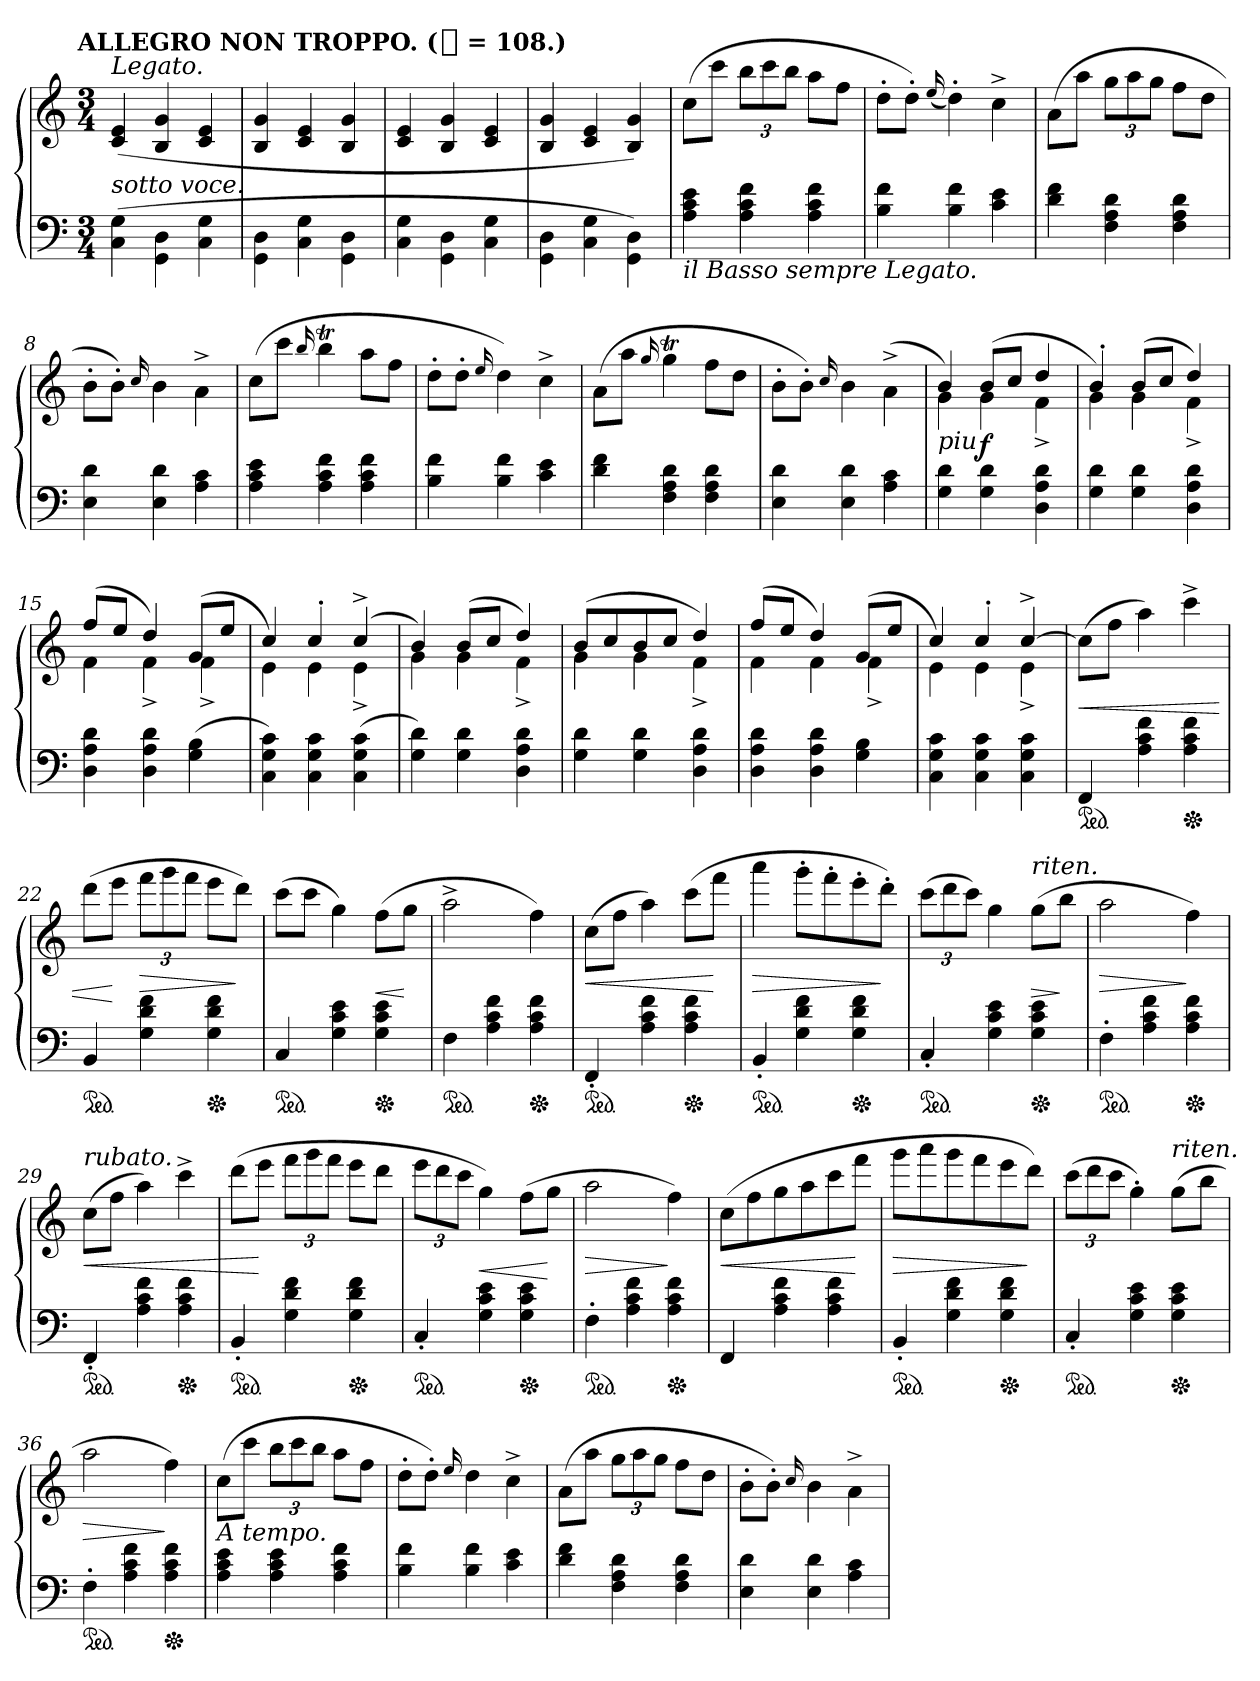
**kern	**kern	**dynam
*part1	*part1	*part1
*staff2	*staff1	*staff1/2
*clefF4	*clefG2	*
*k[]	*k[]	*
!!LO:TX:omd:t=ALLEGRO NON TROPPO. ([quarter] = 108.)
*M3/4	*M3/4	*
*MM108	*MM108	*
=1	=1	=1
!	!LO:TX:a:i:t=Legato.	!
!LO:TX:a:i:t=sotto voce.	!	!
(4C 4G	(4c 4e	.
4GG\ 4D\	4B 4g	.
4C 4G	4c 4e	.
=2	=2	=2
4GG\ 4D\	4B 4g	.
4C 4G	4c 4e	.
4GG\ 4D\	4B 4g	.
=3	=3	=3
4C 4G	4c 4e	.
4GG\ 4D\	4B 4g	.
4C 4G	4c 4e	.
=4	=4	=4
4GG\ 4D\	4B 4g	.
4C 4G	4c 4e	.
4GG\ 4D\)	4B 4g)	.
=5	=5	=5
!LO:TX:b:i:t=il Basso sempre Legato.	!	!
4A 4c 4e	(8ccL	.
.	8cccJ	.
4A 4c 4f	12bbL	.
.	12ccc	.
.	12bbJ	.
4A 4c 4f	8aaL	.
.	8ffJ	.
=6	=6	=6
4B 4f	8dd'L	.
.	8dd'J)	.
.	(<16qqee/	.
4B 4f	4dd')	.
4c 4e	4cc^	.
=7	=7	=7
4d 4f	(8aL	.
.	8aaJ	.
4F 4A 4d	12ggL	.
.	12aa	.
.	12ggJ	.
4F 4A 4d	8ffL	.
.	8ddJ	.
=8	=8	=8
4E 4d	8b'L	.
.	8b'J)	.
.	16qqcc/	.
4E 4d	4b	.
4A 4c	4a^\	.
=9	=9	=9
4A 4c 4e	(8ccL	.
.	8cccJ	.
.	16qqbb/	.
4A 4c 4f	4bbt	.
4A 4c 4f	8aaL	.
.	8ffJ	.
=10	=10	=10
4B 4f	8dd'L	.
.	8dd'J	.
.	16qqee/	.
4B 4f	4dd)	.
4c 4e	4cc^	.
=11	=11	=11
4d 4f	(8aL	.
.	8aaJ	.
.	16qqgg/	.
4F 4A 4d	4ggT	.
4F 4A 4d	8ffL	.
.	8ddJ	.
=12	=12	=12
4E 4d	8b'L	.
.	8b'J)	.
.	16qqcc/	.
4E 4d	4b	.
4A 4c	(>4a^\	.
=13	=13	=13
*	*^	*
!	!LO:TX:b:i:t=piu	!	!
4G 4d	4b)	4g	.
4G 4d	(8bL	4g	f
.	8ccJ	.	.
4D 4A 4d	4dd	4f^	.
=14	=14	=14	=14
4G 4d	4b')	4g	.
4G 4d	(8bL	4g	.
.	8ccJ	.	.
4D 4A 4d	4dd)	4f^	.
=15	=15	=15	=15
4D 4A 4d	(8ffL	4f	.
.	8eeJ	.	.
4D 4A 4d	4dd)	4f^	.
(4G 4B	(8gL	4f^	.
.	8eeJ	.	.
=16	=16	=16	=16
4C 4G 4c)	4cc	4e)	.
4C 4G 4c	4cc'	4e	.
(4C 4G 4c	(4cc^	4e^	.
=17	=17	=17	=17
4G 4d)	4b)	4g	.
4G 4d	(8bL	4g	.
.	8ccJ	.	.
4D 4A 4d	4dd)	4f^	.
=18	=18	=18	=18
4G 4d	(8bL	4g	.
.	8cc	.	.
4G 4d	8b	4g	.
.	8ccJ	.	.
4D 4A 4d	4dd)	4f^	.
=19	=19	=19	=19
4D 4A 4d	(8ffL	4f	.
.	8eeJ	.	.
4D 4A 4d	4dd)	4f	.
4G 4B	(8gL	4f^	.
.	8eeJ	.	.
=20	=20	=20	=20
4C 4G 4c	4cc	4e)	.
4C 4G 4c	4cc'	4e	.
4C 4G 4c	[4cc^	4e^	.
*	*v	*v	*
=21	=21	=21
*ped	*	*
4FF	(8ccL]	<
.	8ffJ	.
4A 4c 4f	4aa)	.
*Xped	*	*
4A 4c 4f	4ccc^	.
=22	=22	=22
*ped	*	*
4BB	(8dddL	.
.	8eeeJ	[
4G 4d 4f	12fffL	>
.	12ggg	.
.	12fffJ	.
*Xped	*	*
4G 4d 4f	8eeeL	.
.	8dddJ)	]
=23	=23	=23
*ped	*	*
4C	(8cccL	.
.	8cccJ	.
4G 4c 4e	4gg)	.
*Xped	*	*
4G 4c 4e	(8ffL	<
.	8ggJ	[
=24	=24	=24
*ped	*	*
4F	2aa^<	.
4A 4c 4f	.	.
*Xped	*	*
4A 4c 4f	4ff)	.
=25	=25	=25
*ped	*	*
4FF'	(8ccL	<
.	8ffJ	.
4A 4c 4f	4aa)	.
*Xped	*	*
4A 4c 4f	(8cccL	.
.	8fffJ	[
=26	=26	=26
*ped	*	*
4BB'	4aaa	>
4G 4d 4f	8ggg'L	.
.	8fff'	.
*Xped	*	*
4G 4d 4f	8eee'	.
.	8ddd'J)	]
=27	=27	=27
*ped	*	*
4C'	(12cccL	.
.	12ddd	.
.	12cccJ)	.
4G 4c 4e	4gg	.
!	!LO:TX:a:i:t=riten.	!
*Xped	*	*
4G 4c 4e	(8ggL	>
.	8bbJ	]
=28	=28	=28
*ped	*	*
4F'	2aa	>
4A 4c 4f	.	.
*Xped	*	*
4A 4c 4f	4ff)	]
=29	=29	=29
!	!LO:TX:a:i:t=rubato.	!
*ped	*	*
4FF'	(8ccL	<
.	8ffJ	.
4A 4c 4f	4aa)	.
*Xped	*	*
4A 4c 4f	4ccc^	.
=30	=30	=30
*ped	*	*
4BB'	(8dddL	.
.	8eeeJ	[
4G 4d 4f	12fffL	.
.	12ggg	.
.	12fffJ	.
*Xped	*	*
4G 4d 4f	8eeeL	.
.	8dddJ	.
=31	=31	=31
*ped	*	*
4C'	12eeeL	.
.	12ddd	.
.	12cccJ	.
4G 4c 4e	4gg)	<
*Xped	*	*
4G 4c 4e	(8ffL	.
.	8ggJ	[
=32	=32	=32
*ped	*	*
4F'	2aa	>
4A 4c 4f	.	.
*Xped	*	*
4A 4c 4f	4ff)	]
=33	=33	=33
4FF	(8ccL	<
.	8ff	.
4A 4c 4f	8gg	.
.	8aa	.
4A 4c 4f	8ccc	.
.	8fffJ	[
=34	=34	=34
*ped	*	*
4BB'	8gggL	>
.	8aaa	.
4G 4d 4f	8ggg	.
.	8fff	.
*Xped	*	*
4G 4d 4f	8eee	.
.	8dddJ)	]
=35	=35	=35
*ped	*	*
4C'	(12cccL	.
.	12ddd	.
.	12cccJ	.
4G 4c 4e	4gg')	.
!	!LO:TX:a:i:t=riten.	!
*Xped	*	*
4G 4c 4e	(8ggL	.
.	8bbJ	.
=36	=36	=36
*ped	*	*
4F'	2aa	>
4A 4c 4f	.	.
*Xped	*	*
4A 4c 4f	4ff)	]
=37	=37	=37
!	!LO:TX:b:i:t=A tempo.	!
4A 4c 4e	(8ccL	.
.	8cccJ	.
4A 4c 4e	12bbL	.
.	12ccc	.
.	12bbJ	.
4A 4c 4f	8aaL	.
.	8ffJ	.
=38	=38	=38
4B 4f	8dd'L	.
.	8dd'J)	.
.	16qqee/	.
4B 4f	4dd	.
4c 4e	4cc^	.
=39	=39	=39
4d 4f	(8aL	.
.	8aaJ	.
4F 4A 4d	12ggL	.
.	12aa	.
.	12ggJ	.
4F 4A 4d	8ffL	.
.	8ddJ	.
=40	=40	=40
4E 4d	8b'L	.
.	8b'J)	.
.	16qqcc/	.
4E 4d	4b	.
4A 4c	4a^\	.
=	=	=
*-	*-	*-
